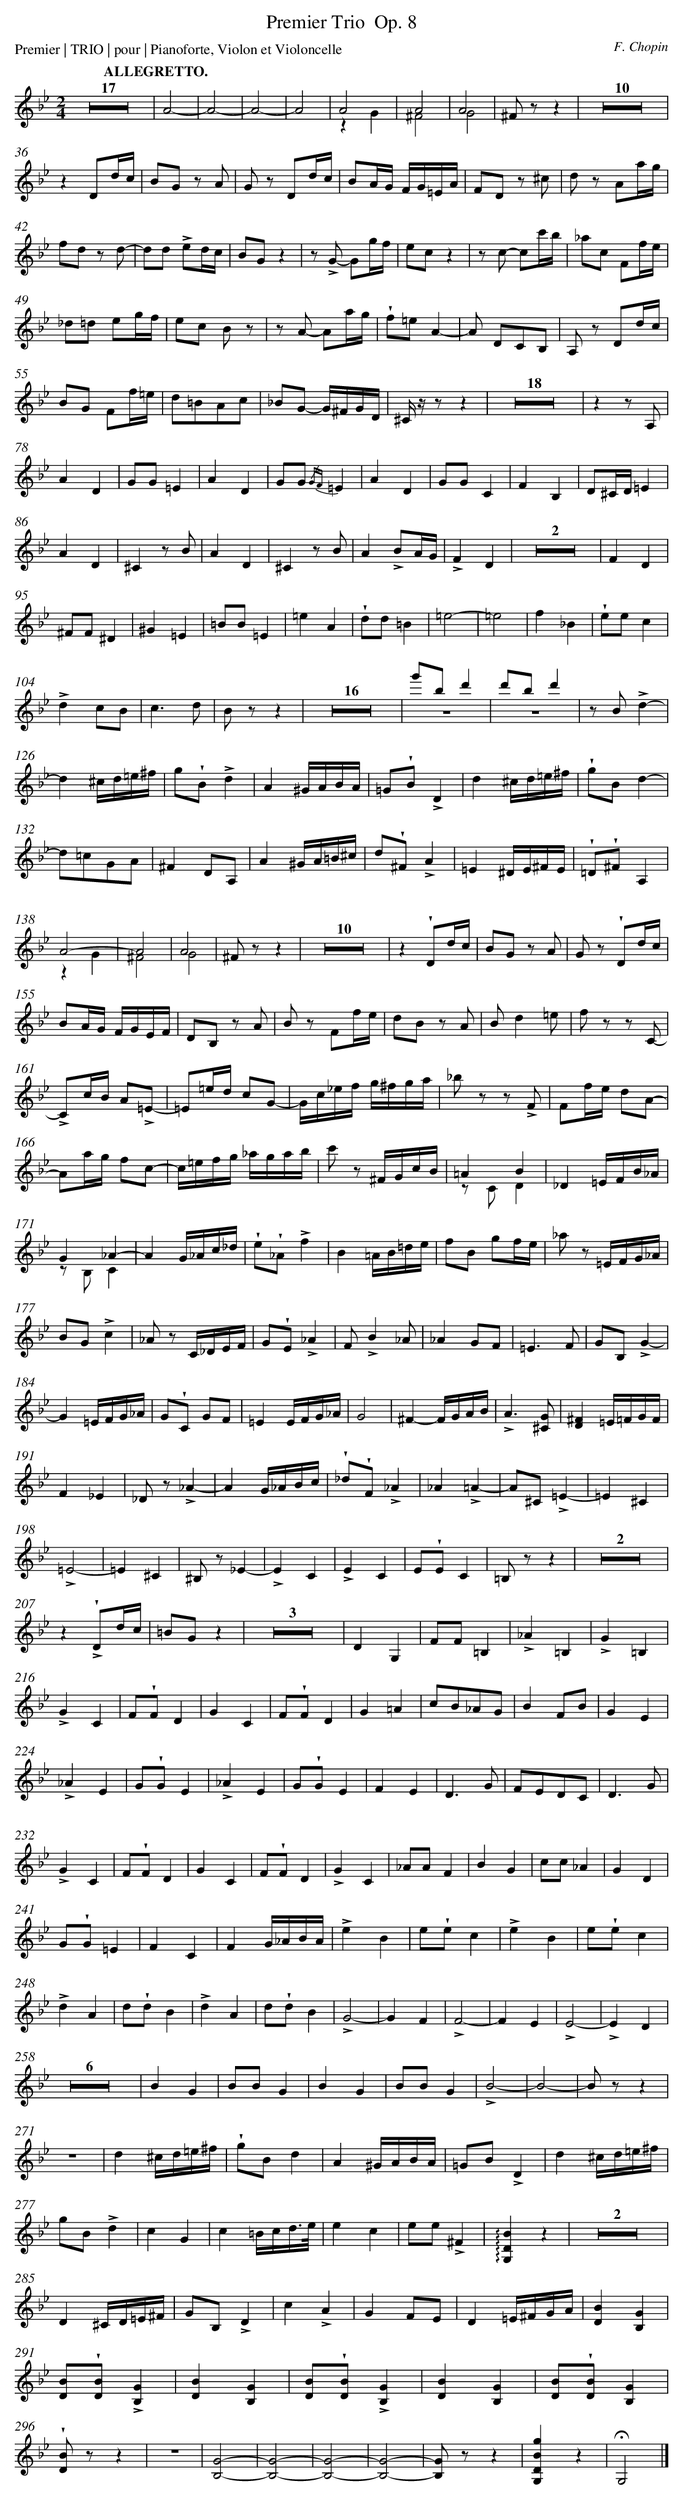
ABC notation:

X:1
T:Premier Trio	 Op. 8
C: F. Chopin
L: 1/8
M: 2/4
P: Premier | TRIO | pour | Pianoforte, Violon et Violoncelle
Q: "ALLEGRETTO."
K: Bb clef=treble
Z17 |
A4- |
A4- |
A4- |
A4 |
A4 & z2G2 |
A4 & ^F4 |
A4 & G4 |
^F zz2 |
Z10 |
z2Dd/c/ |
BG z A |
G z Dd/c/ |
BA/G/ F/G/=E/A/ |
FD z ^c |
d z Aa/g/ |
fd z d- |
dd !accent!ed/c/ |
BGz2 |
z !accent!G- Gg/f/ |
ecz2 |
z c- cc'/b/ |
_ac Ff/e/ |
_d=d eg/f/ |
ec B z |
z A- Aa/g/ |
!wedge!f=eA2- |
A DCB, |
A, z Dd/c/ |
BG Ff/=e/ |
d=BAc |
_BG- G/^F/G/D/ |
^C/ z/ zz2 |
Z18 |
z2z A, |
A2D2 |
GG=E2 |
A2D2 |
GG {/GF}=E2 |
A2D2 |
GGC2 |
F2B,2 |
D^C/D/=E2 |
A2D2 |
^C2z B |
A2D2 |
^C2z B |
A2!accent!BA/G/ |
!accent!F2D2 |
Z2 |
F2D2 |
^FF^D2 |
^G2=E2 |
=BB=E2 |
=e2A2 |
!wedge!dd=B2 |
=e4- |
=e4 |
f2_B2 |
!wedge!eec2 |
!accent!d2cB |
c3d |
B zz2 |
Z16 |
g'bd'2 & z4 |
d'bd'2 & z4 |
z B!accent!d2- |
d2^c/d/=e/^f/ |
g!wedge!B!accent!d2 |
A2^G/A/B/A/ |
=G!wedge!B!accent!D2 |
d2^c/d/=e/^f/ |
!wedge!gBd2- |
d=cGA |
^F2DA, |
A2^G/A/=B/^c/ |
d!wedge!^F!accent!A2 |
=E2^D/E/^F/E/ |
!wedge!=D!wedge!^FA,2 |
A4- & z2G2 |
A4 & ^F4 |
A4 & G4 |
^F zz2 |
Z10 |
z2!wedge!Dd/c/ |
BG z A |
G z !wedge!Dd/c/ |
BA/G/ F/G/E/F/ |
DB, z A |
B z Ff/e/ |
dB z A |
Bd2=e |
f z z C- |
!accent!Cc/B/ A!accent!=E- |
=E=e/d/ cG- |
G/c/_e/f/ g/^f/g/a/ |
_b z z !accent!F |
Ff/e/ dA- |
Aa/g/ fc- |
c/=e/f/g/ _a/g/a/b/ |
c' z ^F/G/c/B/ |
=A2B2 & z CD2 |
_D2=E/F/B/_A/ |
G2_A2- & z B,C2 |
A2G/_A/c/_d/ |
!wedge!e!wedge!_A!accent!f2 |
B2=A/B/=d/e/ |
fB gf/e/ |
_a z =E/F/G/_A/ |
BG!accent!c2 |
_A z C/_D/E/F/ |
G!wedge!E!accent!_A2 |
F!accent!B2_A |
_A2GF |
=E3F |
GB,!accent!G2- |
G2=E/F/G/_A/ |
G!wedge!C GF |
=E2E/F/G/_A/ |
G4 |
^F2-F/G/A/B/ |
!accent!A3[G^C] |
[^F2D2]=E/=F/G/F/ |
F2_E2 |
_D z!accent!_A2- |
A2G/_A/B/c/ |
!wedge!_d!wedge!F!accent!_A2 |
_A2!accent!=A2- |
A^C!accent!=E2- |
=E2^C2 |
!accent!=E4- |
=E2^C2 |
^B, z_E2- |
!accent!E2C2 |
!accent!E2C2 |
E!wedge!EC2 |
=B, zz2 |
Z2 |
z2!wedge!!accent!Dd/c/ |
=BGz2 |
Z3 |
D2G,2 |
FF=B,2 |
!accent!_A2=B,2 |
!accent!G2=B,2 |
!accent!G2C2 |
F!wedge!FD2 |
G2C2 |
F!wedge!FD2 |
G2=A2 |
cB_AG |
B2FB |
G2E2 |
!accent!_A2E2 |
G!wedge!GE2 |
!accent!_A2E2 |
G!wedge!GE2 |
F2E2 |
D3G |
FEDC |
D3G |
!accent!G2C2 |
F!wedge!FD2 |
G2C2 |
F!wedge!FD2 |
!accent!G2C2 |
_AAF2 |
B2G2 |
cc_A2 |
G2D2 |
G!wedge!G=E2 |
F2C2 |
F2G/_A/B/A/ |
!accent!e2B2 |
e!wedge!ec2 |
!accent!e2B2 |
e!wedge!ec2 |
!accent!d2A2 |
d!wedge!dB2 |
!accent!d2A2 |
d!wedge!dB2 |
!accent!G4- |
G2F2 |
!accent!F4- |
F2E2 |
!accent!E4- |
!accent!E2D2 |
Z6 |
B2G2 |
BBG2 |
B2G2 |
BBG2 |
!accent!B4- |
B4- |
B zz2 |
z4 |
d2^c/d/=e/^f/ |
!wedge!gBd2 |
A2^G/A/B/A/ |
=GB!accent!D2 |
d2^c/d/=e/^f/ |
gB!accent!d2 |
c2G2 |
c2=B/c/d3//e// |
e2c2 |
ee!accent!^F2 |
!arpeggio![B2D2G,2]z2 |
Z2 |
D2^C/D/=E/^F/ |
GB,!accent!D2 |
c2!accent!A2 |
G2FE |
D2=E/^F/G/A/ |
[B2D2][G2B,2] |
[BD]!wedge![BD]!accent![G2B,2] |
[B2D2][G2B,2] |
[BD]!wedge![BD]!accent![G2B,2] |
[B2D2][G2B,2] |
[BD]!wedge![BD][G2B,2] |
!wedge![BD] zz2 |
z4 |
[G4B,4]- |
[G4B,4]- |
[G4B,4]- |
[G4B,4]- |
[GB,] zz2 |
[g2B2D2G,2]z2 |
!fermata!G,4 |]
